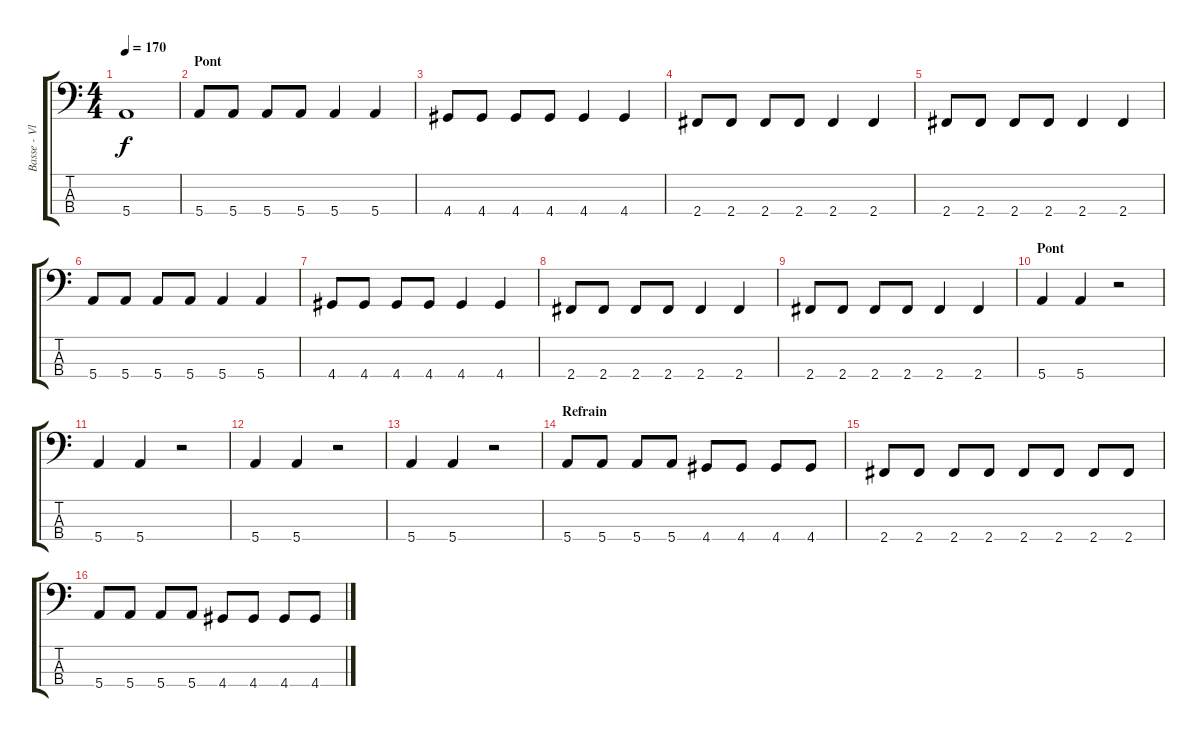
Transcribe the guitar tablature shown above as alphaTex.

\track ("Basse - Vlad" "Basse - Vl") {instrument electricbassfinger}
\staff {score tabs}
\tuning (G2 D2 A1 E1) {hide}
\ts (4 4)
\tempo 170
\clef f4
\ks c
5.4{t}.1{dy f} |
\section ("" "Pont")
5.4.8 5.4.8 5.4.8 5.4.8 5.4.4 5.4.4 |
4.4.8 4.4.8 4.4.8 4.4.8 4.4.4 4.4.4 |
2.4.8 2.4.8 2.4.8 2.4.8 2.4.4 2.4.4 |
2.4.8 2.4.8 2.4.8 2.4.8 2.4.4 2.4.4 |
5.4.8 5.4.8 5.4.8 5.4.8 5.4.4 5.4.4 |
4.4.8 4.4.8 4.4.8 4.4.8 4.4.4 4.4.4 |
2.4.8 2.4.8 2.4.8 2.4.8 2.4.4 2.4.4 |
2.4.8 2.4.8 2.4.8 2.4.8 2.4.4 2.4.4 |
\section ("" "Pont")
5.4.4 5.4.4 r.2 |
5.4.4 5.4.4 r.2 |
5.4.4 5.4.4 r.2 |
5.4.4 5.4.4 r.2 |
\section ("" "Refrain")
5.4.8 5.4.8 5.4.8 5.4.8 4.4.8 4.4.8 4.4.8 4.4.8 |
2.4.8 2.4.8 2.4.8 2.4.8 2.4.8 2.4.8 2.4.8 2.4.8 |
5.4.8 5.4.8 5.4.8 5.4.8 4.4.8 4.4.8 4.4.8 4.4.8
